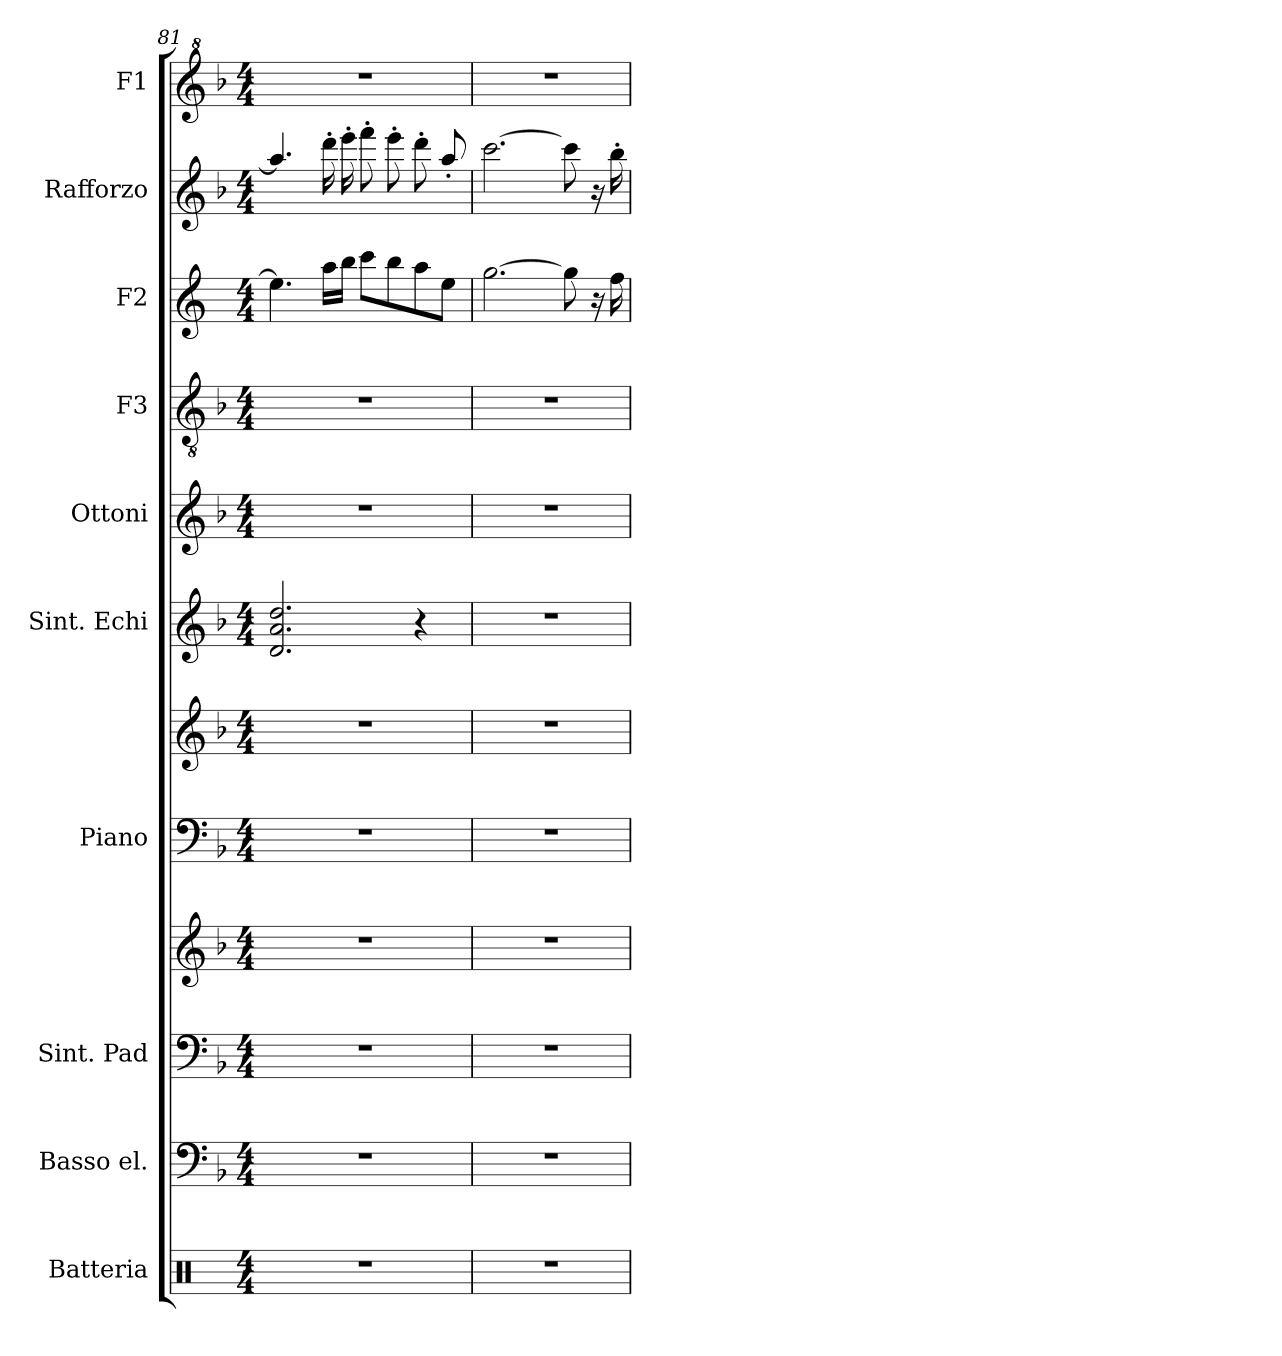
**kern	**kern	**kern	**kern	**kern	**kern	**kern	**kern	**kern	**kern	**kern	**kern
*part10	*part9	*part8	*part8	*part7	*part7	*part6	*part5	*part4	*part3	*part2	*part1
*staff12	*staff11	*staff10	*staff9	*staff8	*staff7	*staff6	*staff5	*staff4	*staff3	*staff2	*staff1
*I"Batteria	*I"Basso el.	*I"Sint. Pad	*	*I"Piano	*	*I"Sint. Echi	*I"Ottoni	*I"F3	*I"F2	*I"Rafforzo	*I"F1
*I'Bat	*I'B.el	*I'SintP	*	*	*	*I'SintE	*I'Ott	*I'F3	*I'F2	*I'Rfz	*I'F1
*clefX	*clefF4	*clefF4	*clefG2	*clefF4	*clefG2	*clefG2	*clefG2	*clefGv2	*clefG2	*clefG2	*clefG^2
*	*ITrd7c12	*	*	*	*	*	*	*	*ITrd4c7	*ITrd7c12	*ITrd7c12
*k[]	*k[b-]	*k[b-]	*k[b-]	*k[b-]	*k[b-]	*k[b-]	*k[b-]	*k[b-]	*k[b-]	*k[b-]	*k[b-]
*M4/4	*M4/4	*M4/4	*M4/4	*M4/4	*M4/4	*M4/4	*M4/4	*M4/4	*M4/4	*M4/4	*M4/4
=81	=81	=81	=81	=81	=81	=81	=81	=81	=81	=81	=81
1r	1r	1r	1r	1r	1r	2.d/ 2.a/ 2.dd/	1r	1r	4.a\]	4.a/]	1r
.	.	.	.	.	.	.	.	.	16dd\LL	16dd'\	.
.	.	.	.	.	.	.	.	.	16ee\JJ	16ee'\	.
.	.	.	.	.	.	.	.	.	8ff\L	8ff'\	.
.	.	.	.	.	.	.	.	.	8ee\	8ee'\	.
.	.	.	.	.	.	4r	.	.	8dd\	8dd'\	.
.	.	.	.	.	.	.	.	.	8a\J	8a'/	.
=82	=82	=82	=82	=82	=82	=82	=82	=82	=82	=82	=82
1r	1r	1r	1r	1r	1r	1r	1r	1r	[2.cc\	[2.cc\	1r
.	.	.	.	.	.	.	.	.	8cc\]	8cc\]	.
.	.	.	.	.	.	.	.	.	16r	16r	.
.	.	.	.	.	.	.	.	.	16b-\	16b-'\	.
=	=	=	=	=	=	=	=	=	=	=	=
*-	*-	*-	*-	*-	*-	*-	*-	*-	*-	*-	*-
